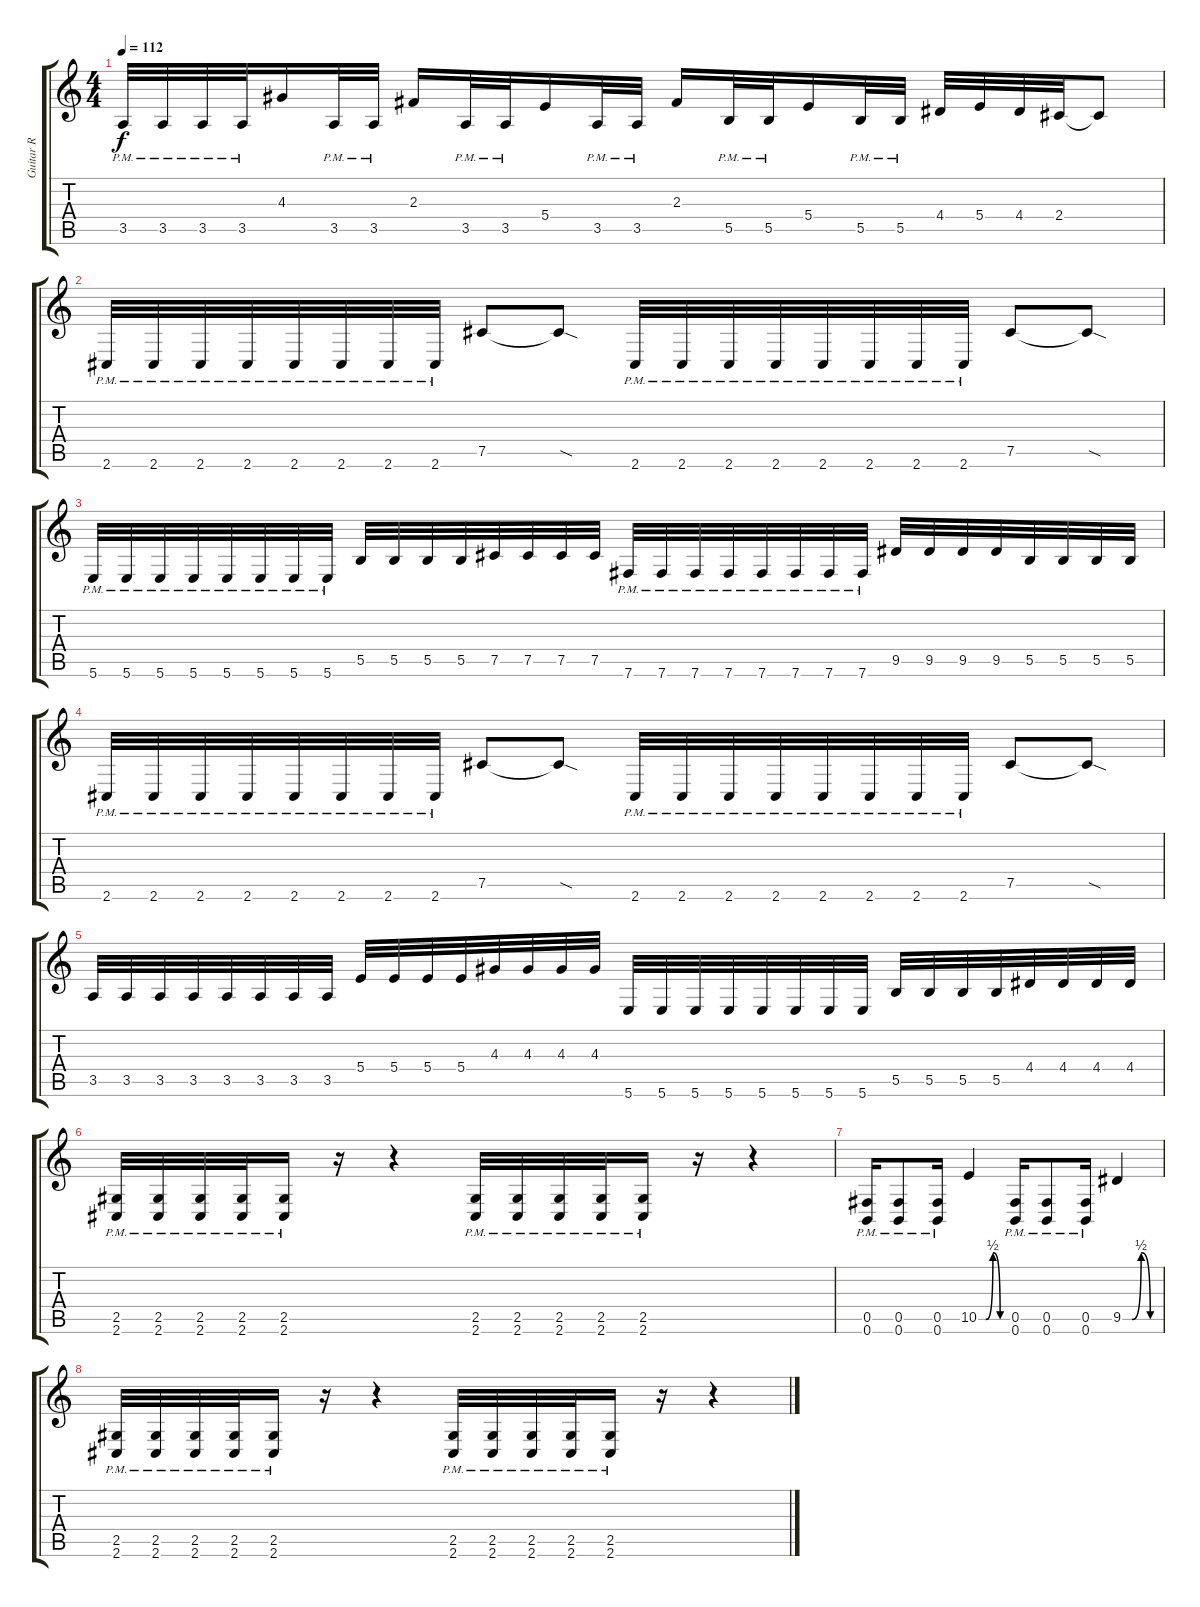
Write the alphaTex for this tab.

\track ("Guitar R" "Guitar R") {instrument distortionguitar}
\staff {score tabs}
\tuning (Db4 Ab3 E3 B2 Gb2 B1) {hide}
\ts (4 4)
\tempo 112
\clef g2
\ks c
3.5{pm}.32{dy f} 3.5{pm}.32 3.5{pm}.32 3.5{pm}.32 4.3.16 3.5{pm}.32 3.5{pm}.32 2.3.16 3.5{pm}.32 3.5{pm}.32 5.4.16 3.5{pm}.32 3.5{pm}.32 2.3.16 5.5{pm}.32 5.5{pm}.32 5.4.16 5.5{pm}.32 5.5{pm}.32 4.4.32 5.4.32 4.4.32 2.4.32 2.4{t}.8 |
2.6{pm}.32 2.6{pm}.32 2.6{pm}.32 2.6{pm}.32 2.6{pm}.32 2.6{pm}.32 2.6{pm}.32 2.6{pm}.32 7.5.8 7.5{sod t}.8 2.6{pm}.32 2.6{pm}.32 2.6{pm}.32 2.6{pm}.32 2.6{pm}.32 2.6{pm}.32 2.6{pm}.32 2.6{pm}.32 7.5.8 7.5{sod t}.8 |
5.6{pm}.32 5.6{pm}.32 5.6{pm}.32 5.6{pm}.32 5.6{pm}.32 5.6{pm}.32 5.6{pm}.32 5.6{pm}.32 5.5.32 5.5.32 5.5.32 5.5.32 7.5.32 7.5.32 7.5.32 7.5.32 7.6{pm}.32 7.6{pm}.32 7.6{pm}.32 7.6{pm}.32 7.6{pm}.32 7.6{pm}.32 7.6{pm}.32 7.6{pm}.32 9.5.32 9.5.32 9.5.32 9.5.32 5.5.32 5.5.32 5.5.32 5.5.32 |
2.6{pm}.32 2.6{pm}.32 2.6{pm}.32 2.6{pm}.32 2.6{pm}.32 2.6{pm}.32 2.6{pm}.32 2.6{pm}.32 7.5.8 7.5{sod t}.8 2.6{pm}.32 2.6{pm}.32 2.6{pm}.32 2.6{pm}.32 2.6{pm}.32 2.6{pm}.32 2.6{pm}.32 2.6{pm}.32 7.5.8 7.5{sod t}.8 |
3.5.32 3.5.32 3.5.32 3.5.32 3.5.32 3.5.32 3.5.32 3.5.32 5.4.32 5.4.32 5.4.32 5.4.32 4.3.32 4.3.32 4.3.32 4.3.32 5.6.32 5.6.32 5.6.32 5.6.32 5.6.32 5.6.32 5.6.32 5.6.32 5.5.32 5.5.32 5.5.32 5.5.32 4.4.32 4.4.32 4.4.32 4.4.32 |
(2.5{pm} 2.6{pm}).32 (2.5{pm} 2.6{pm}).32 (2.5{pm} 2.6{pm}).32 (2.5{pm} 2.6{pm}).32 (2.5{pm} 2.6{pm}).16 r.16 r.4 (2.5{pm} 2.6{pm}).32 (2.5{pm} 2.6{pm}).32 (2.5{pm} 2.6{pm}).32 (2.5{pm} 2.6{pm}).32 (2.5{pm} 2.6{pm}).16 r.16 r.4 |
(0.5{pm} 0.6{pm}).16 (0.5{pm} 0.6{pm}).8 (0.5{pm} 0.6{pm}).16 10.5{be (custom 0 0 15 0 30 2 45 0 60 0)}.4 (0.5{pm} 0.6{pm}).16 (0.5{pm} 0.6{pm}).8 (0.5{pm} 0.6{pm}).16 9.5{be (custom 0 0 15 0 30 2 45 0 60 0)}.4 |
(2.5{pm} 2.6{pm}).32 (2.5{pm} 2.6{pm}).32 (2.5{pm} 2.6{pm}).32 (2.5{pm} 2.6{pm}).32 (2.5{pm} 2.6{pm}).16 r.16 r.4 (2.5{pm} 2.6{pm}).32 (2.5{pm} 2.6{pm}).32 (2.5{pm} 2.6{pm}).32 (2.5{pm} 2.6{pm}).32 (2.5{pm} 2.6{pm}).16 r.16 r.4
